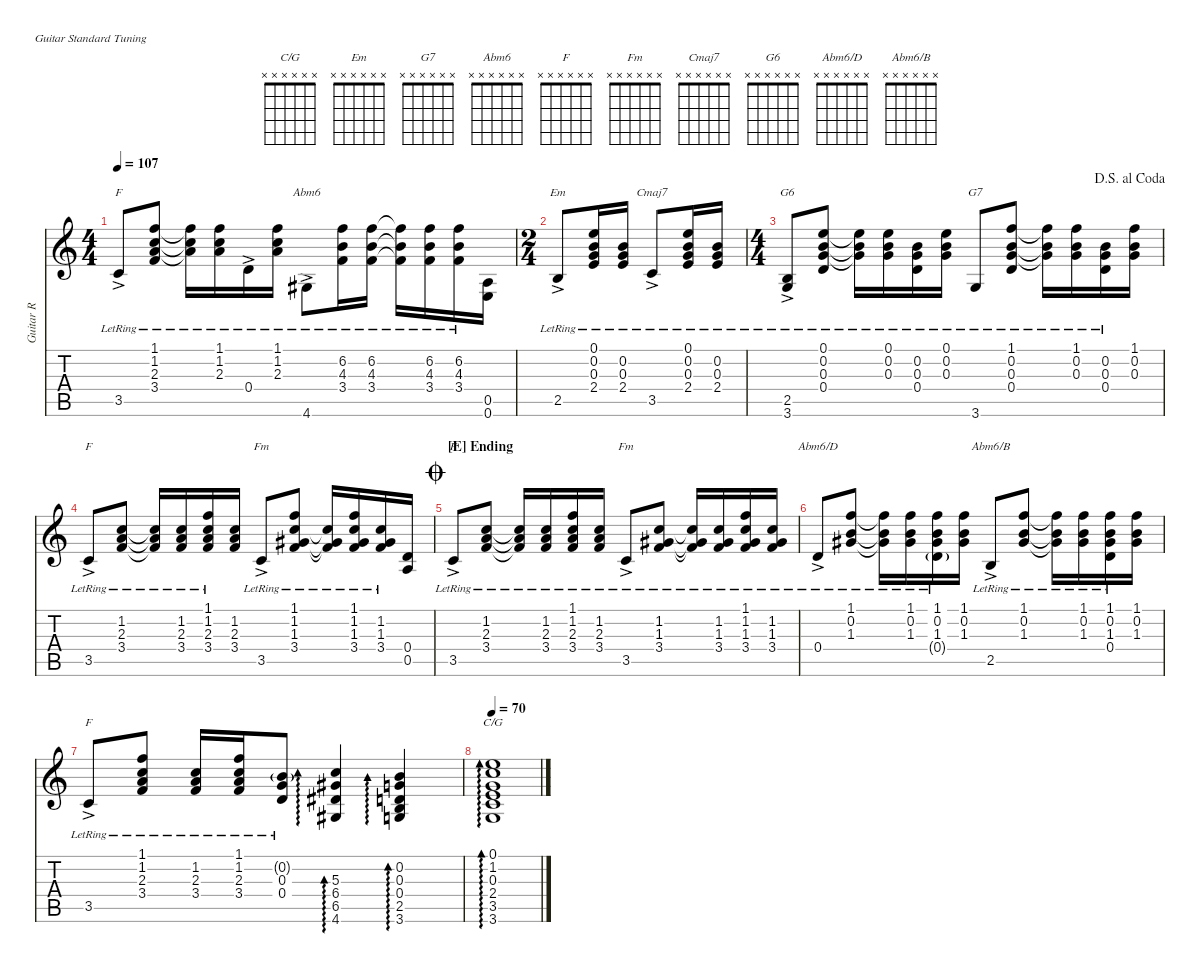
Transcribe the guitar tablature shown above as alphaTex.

\defaultSystemsLayout 4
\hideDynamics
\bracketExtendMode nobrackets
\track ("Guitar R" "Guitar R") {instrument acousticguitarnylon}
\staff {score tabs}
\tuning (E4 B3 G3 D3 A2 E2)
\chord ("C/G" x x x x x x)
\chord ("Em" x x x x x x)
\chord ("G7" x x x x x x)
\chord ("Abm6" x x x x x x)
\chord ("F" x x x x x x)
\chord ("Fm" x x x x x x)
\chord ("Cmaj7" x x x x x x)
\chord ("G6" x x x x x x)
\chord ("Abm6/D" x x x x x x)
\chord ("Abm6/B" x x x x x x)
\ts (4 4)
\tempo 107
\clef g2
\ks c
3.5{ac lr}.8{ch "F" dy mf beam Up} (1.1{lr} 1.2{lr} 2.3{lr} 3.4{lr}).8{beam Up} (1.1{lr t} 1.2{lr t} 2.3{lr t}).16{beam Down} (1.1{lr} 1.2{lr} 2.3{lr}).16{beam Down} 0.4{ac lr}.16{beam Down} (1.1{lr} 1.2{lr} 2.3{lr}).16{beam Down} 4.6{ac lr acc #}.8{ch "Abm6" beam Down} (6.2{lr} 4.3{lr} 3.4{lr}).16{beam Down} (6.2{lr} 4.3{lr} 3.4{lr}).16{beam Down} (6.2{lr t} 4.3{lr t} 3.4{lr t}).16{beam Down} (6.2{lr} 4.3{lr} 3.4{lr}).16{beam Down} (6.2{lr} 4.3{lr} 3.4{lr}).16{beam Down} (0.5 0.6).16{beam Down} |
\ts (2 4)
2.5{ac lr}.8{ch "Em" beam Up} (0.1{lr} 0.2{lr} 0.3{lr} 2.4{lr}).16{beam Up} (0.2{lr} 0.3{lr} 2.4{lr}).16{beam Up} 3.5{ac lr}.8{ch "Cmaj7" beam Up} (0.1{lr} 0.2{lr} 0.3{lr} 2.4{lr}).16{beam Up} (0.2{lr} 0.3{lr} 2.4{lr}).16{beam Up} |
\ts (4 4)
\jump dalsegnoalcoda
(2.5{ac lr} 3.6{ac lr}).8{ch "G6" beam Up} (0.1{lr} 0.2{lr} 0.3{lr} 0.4{lr}).8{beam Up} (0.1{lr t} 0.2{lr t} 0.3{lr t}).16{beam Down} (0.1{lr} 0.2{lr} 0.3{lr}).16{beam Down} (0.2{lr} 0.3{lr} 0.4{lr}).16{beam Down} (0.1{lr} 0.2{lr} 0.3{lr}).16{beam Down} 3.6{lr}.8{ch "G7" beam Up} (1.1{lr} 0.2{lr} 0.3{lr} 0.4{lr}).8{beam Up} (1.1{lr t} 0.2{lr t} 0.3{lr t}).16{beam Down} (1.1{lr} 0.2{lr} 0.3{lr}).16{beam Down} (0.2{lr} 0.3{lr} 0.4{lr}).16{beam Down} (1.1 0.2 0.3).16{beam Down} |
3.5{ac lr}.8{ch "F" beam Up} (1.2{lr} 2.3{lr} 3.4{lr}).8{beam Up} (1.2{lr t} 2.3{lr t} 3.4{lr t}).16{beam Up} (1.2{lr} 2.3{lr} 3.4{lr}).16{beam Up} (1.1{lr} 1.2{lr} 2.3{lr} 3.4{lr}).16{beam Up} (1.2 2.3 3.4).16{beam Up} 3.5{ac lr}.8{ch "Fm" beam Up} (1.1{lr} 1.2{lr} 1.3{lr acc #} 3.4{lr}).8{beam Up} (1.2{lr t} 1.3{lr t acc #} 3.4{lr t}).16{beam Up} (1.1{lr} 1.2{lr} 1.3{lr acc #} 3.4{lr}).16{beam Up} (1.2{lr} 1.3{lr acc #} 3.4{lr}).16{beam Up} (0.4 0.5).16{beam Up} |
\section ("E" "Ending")
\jump coda
3.5{ac lr}.8{ch "F" beam Up} (1.2{lr} 2.3{lr} 3.4{lr}).8{beam Up} (1.2{lr t} 2.3{lr t} 3.4{lr t}).16{beam Up} (1.2{lr} 2.3{lr} 3.4{lr}).16{beam Up} (1.1{lr} 1.2{lr} 2.3{lr} 3.4{lr}).16{beam Up} (1.2{lr} 2.3{lr} 3.4{lr}).16{beam Up} 3.5{ac lr}.8{ch "Fm" beam Up} (1.2{lr} 1.3{lr acc #} 3.4{lr}).8{beam Up} (1.2{lr t} 1.3{lr t acc #} 3.4{lr t}).16{beam Up} (1.2{lr} 1.3{lr acc #} 3.4{lr}).16{beam Up} (1.1{lr} 1.2{lr} 1.3{lr acc #} 3.4{lr}).16{beam Up} (1.2{lr} 1.3{lr acc #} 3.4{lr}).16{beam Up} |
0.4{ac lr}.8{ch "Abm6/D" beam Up} (1.1{lr} 0.2{lr} 1.3{lr acc #}).8{beam Up} (1.1{lr t} 0.2{lr t} 1.3{lr t acc #}).16{beam Down} (1.1{lr} 0.2{lr} 1.3{lr acc #}).16{beam Down} (1.1{lr} 0.2{lr} 1.3{lr acc #} 0.4{g lr}).16{beam Down} (1.1 0.2 1.3{acc #}).16{beam Down} 2.5{ac lr}.8{ch "Abm6/B" beam Up} (1.1{lr} 0.2{lr} 1.3{lr acc #}).8{beam Up} (1.1{lr t} 0.2{lr t} 1.3{lr t acc #}).16{beam Down} (1.1{lr} 0.2{lr} 1.3{lr acc #}).16{beam Down} (1.1{lr} 0.2{lr} 1.3{lr acc #} 0.4{lr}).16{beam Down} (1.1 0.2 1.3{acc #}).16{beam Down} |
3.5{ac lr}.8{ch "F" beam Up} (1.1{lr} 1.2{lr} 2.3{lr} 3.4{lr}).8{beam Up} (1.2{lr} 2.3{lr} 3.4{lr}).16{beam Up} (1.1{lr} 1.2{lr} 2.3{lr} 3.4{lr}).16{beam Up} (0.2{g lr} 0.3{lr} 0.4{lr}).8{beam Up} (6.4{acc #} 6.5{acc #} 4.6{acc #} 5.3).4{ad 0 beam Up} (0.2 0.3 0.4 2.5 3.6).4{ad 0 beam Up} |
\tempo 70
(0.1 1.2 0.3 2.4 3.5 3.6).1{ad 0 ch "C/G" beam Up}
